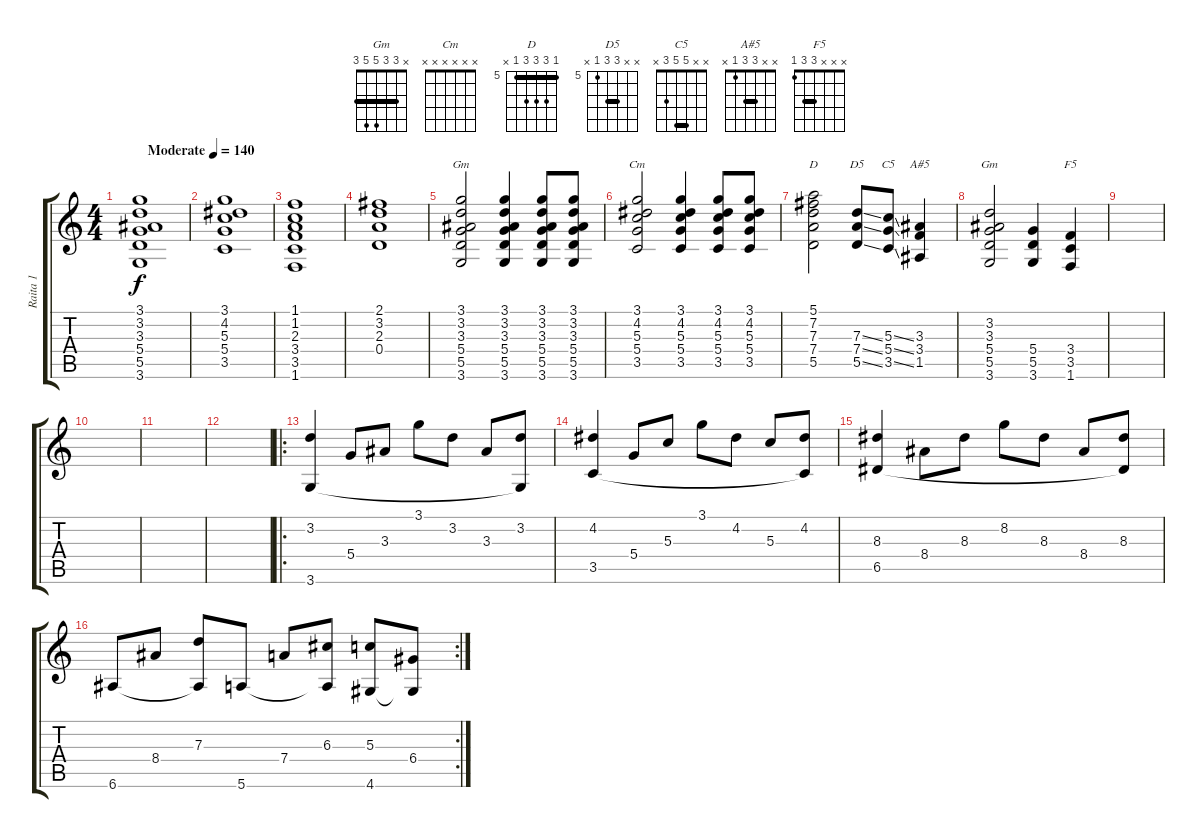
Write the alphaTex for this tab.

\track ("Raita 1" "Raita 1") {instrument acousticguitarsteel}
\staff {score tabs}
\tuning (E4 B3 G3 D3 A2 E2) {hide}
\chord ("Gm" x x x x x x)
\chord ("Cm" x x x x x x)
\chord ("D" 5 7 7 7 5 x) {firstfret 5 barre 5}
\chord ("D5" x x 7 7 5 x) {firstfret 5 barre 7}
\chord ("C5" x x 5 5 3 x) {barre 5}
\chord ("A#5" x x 3 3 1 x) {barre 3}
\chord ("Gm" x 3 3 5 5 3) {barre 3}
\chord ("F5" x x x 3 3 1) {barre 3}
\ts (4 4)
\tempo (140 "Moderate")
\clef g2
\ks c
(3.1 3.2 3.3 5.4 5.5 3.6).1{dy f instrument acousticguitarsteel} |
(3.1 4.2 5.3 5.4 3.5).1 |
(1.1 1.2 2.3 3.4 3.5 1.6).1 |
(2.1 3.2 2.3 0.4).1 |
(3.1 3.2 3.3 5.4 5.5 3.6).2{ch "Gm"} (3.1 3.2 3.3 5.4 5.5 3.6).4 (3.1 3.2 3.3 5.4 5.5 3.6).8 (3.1 3.2 3.3 5.4 5.5 3.6).8 |
(3.1 4.2 5.3 5.4 3.5).2{ch "Cm"} (3.1 4.2 5.3 5.4 3.5).4 (3.1 4.2 5.3 5.4 3.5).8 (3.1 4.2 5.3 5.4 3.5).8 |
(5.1 7.2 7.3 7.4 5.5).2{ch "D"} (7.3{ss} 7.4{ss} 5.5{ss}).8{ch "D5"} (5.3{ss} 5.4{ss} 3.5{ss}).8{ch "C5"} (3.3 3.4 1.5).4{ch "A#5"} |
(3.2 3.3 5.4 5.5 3.6).2{ch "Gm"} (5.4 5.5 3.6).4 (3.4 3.5 1.6).4{ch "F5"} |
|
|
|
|
\ro
(3.2 3.6).4 5.4.8 3.3.8 3.1.8 3.2.8 3.3.8 (3.2 3.6{t}).8 |
(4.2 3.5).4 5.4.8 5.3.8 3.1.8 4.2.8 5.3.8 (4.2 3.5{t}).8 |
(8.3 6.5).4 8.4.8 8.3.8 8.2.8 8.3.8 8.4.8 (8.3 6.5{t}).8 |
\rc 2
6.6.8 8.4.8 (7.3 6.6{t}).8 5.6.8 7.4.8 (6.3 5.6{t}).8 (5.3 4.6).8 (6.4 4.6{t}).8
